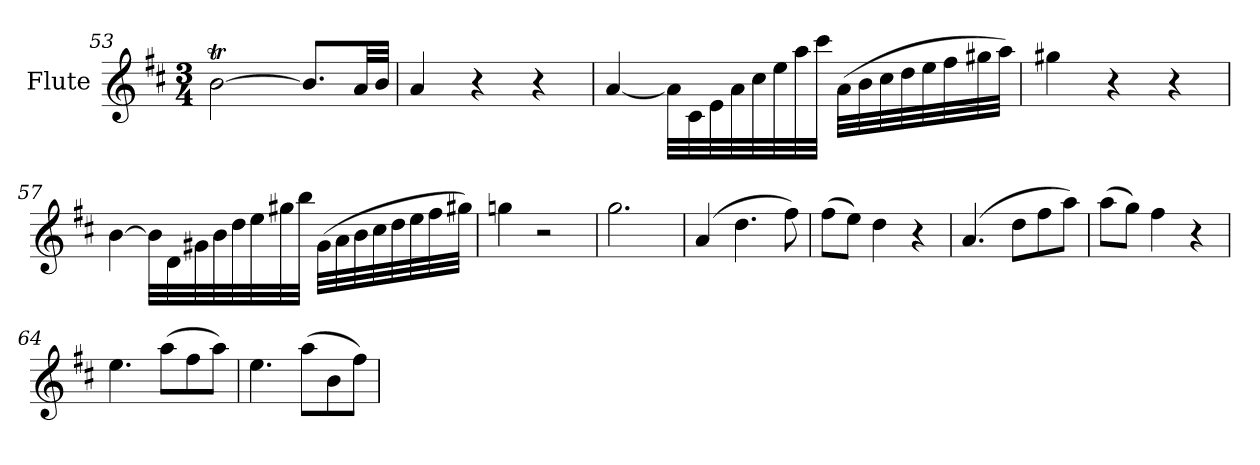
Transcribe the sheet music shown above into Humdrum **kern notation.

**kern
*part1
*staff1
*I"Flute
*I'Fl.
*clefG2
*k[f#c#]
*M3/4
=53
[2bT\
8.b/L]
32a/LL
32b/JJJ
=54
4a/
4r
4r
!!LO:LB:g=z
=55
[4a/
32a\LLL]
32c#\
32e\
32a\
32cc#\
32ee\
32aa\
32ccc#\JJJ
(32a\LLL
32b\
32cc#\
32dd\
32ee\
32ff#\
32gg#X\
32aa\JJJ)
=56
4gg#X\
4r
4r
=57
[4b\
32b\LLL]
32d\
32g#X\
32b\
32dd\
32ee\
32gg#X\
32bb\JJJ
(32g#\LLL
32a\
32b\
32cc#\
32dd\
32ee\
32ff#\
32gg#X\JJJ)
=58
4ggn\
2r
!!LO:PB:g=z
=59
2.gg\
=60
(4a/
4.dd\
8ff#\)
=61
(8ff#\L
8ee\J)
4dd\
4r
=62
(4.a/
8dd\L
8ff#\
8aa\J)
=63
(8aa\L
8gg\J)
4ff#\
4r
=64
4.ee\
(8aa\L
8ff#\
8aa\J)
=65
4.ee\
(8aa\L
8b\
8ff#\J)
=
*-
